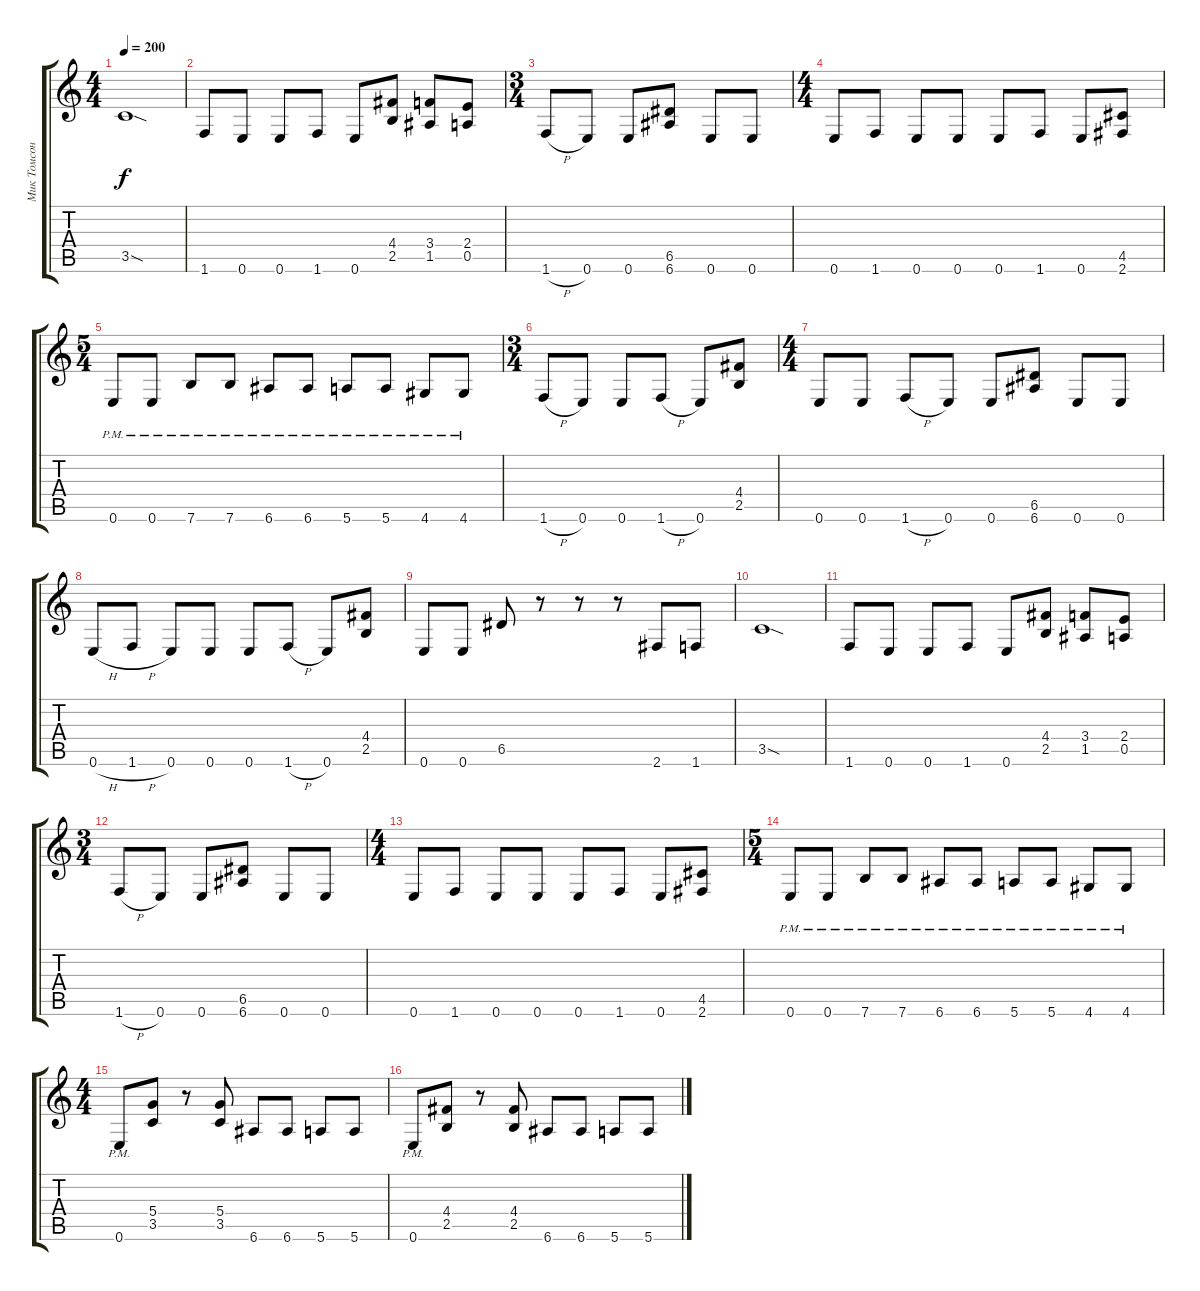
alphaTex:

\track ("Мик Томсон" "Мик Томсон") {instrument distortionguitar}
\staff {score tabs}
\tuning (E4 B3 G3 D3 A2 E2) {hide}
\ts (4 4)
\tempo 200
\clef g2
\ks c
3.5{sod}.1{dy f} |
1.6.8 0.6.8 0.6.8 1.6.8 0.6.8 (4.4 2.5).8 (3.4 1.5).8 (2.4 0.5).8 |
\ts (3 4)
1.6{h}.8 0.6.8 0.6.8 (6.5 6.6).8 0.6.8 0.6.8 |
\ts (4 4)
0.6.8 1.6.8 0.6.8 0.6.8 0.6.8 1.6.8 0.6.8 (4.5 2.6).8 |
\ts (5 4)
0.6{pm}.8 0.6{pm}.8 7.6{pm}.8 7.6{pm}.8 6.6{pm}.8 6.6{pm}.8 5.6{pm}.8 5.6{pm}.8 4.6{pm}.8 4.6{pm}.8 |
\ts (3 4)
1.6{h}.8 0.6.8 0.6.8 1.6{h}.8 0.6.8 (4.4 2.5).8 |
\ts (4 4)
0.6.8 0.6.8 1.6{h}.8 0.6.8 0.6.8 (6.5 6.6).8 0.6.8 0.6.8 |
0.6{h}.8 1.6{h}.8 0.6.8 0.6.8 0.6.8 1.6{h}.8 0.6.8 (4.4 2.5).8 |
0.6.8 0.6.8 6.5.8 r.8 r.8 r.8 2.6.8 1.6.8 |
3.5{sod}.1 |
1.6.8 0.6.8 0.6.8 1.6.8 0.6.8 (4.4 2.5).8 (3.4 1.5).8 (2.4 0.5).8 |
\ts (3 4)
1.6{h}.8 0.6.8 0.6.8 (6.5 6.6).8 0.6.8 0.6.8 |
\ts (4 4)
0.6.8 1.6.8 0.6.8 0.6.8 0.6.8 1.6.8 0.6.8 (4.5 2.6).8 |
\ts (5 4)
0.6{pm}.8 0.6{pm}.8 7.6{pm}.8 7.6{pm}.8 6.6{pm}.8 6.6{pm}.8 5.6{pm}.8 5.6{pm}.8 4.6{pm}.8 4.6{pm}.8 |
\ts (4 4)
0.6{pm}.8 (5.4 3.5).8 r.8 (5.4 3.5).8 6.6.8 6.6.8 5.6.8 5.6.8 |
0.6{pm}.8 (4.4 2.5).8 r.8 (4.4 2.5).8 6.6.8 6.6.8 5.6.8 5.6.8
